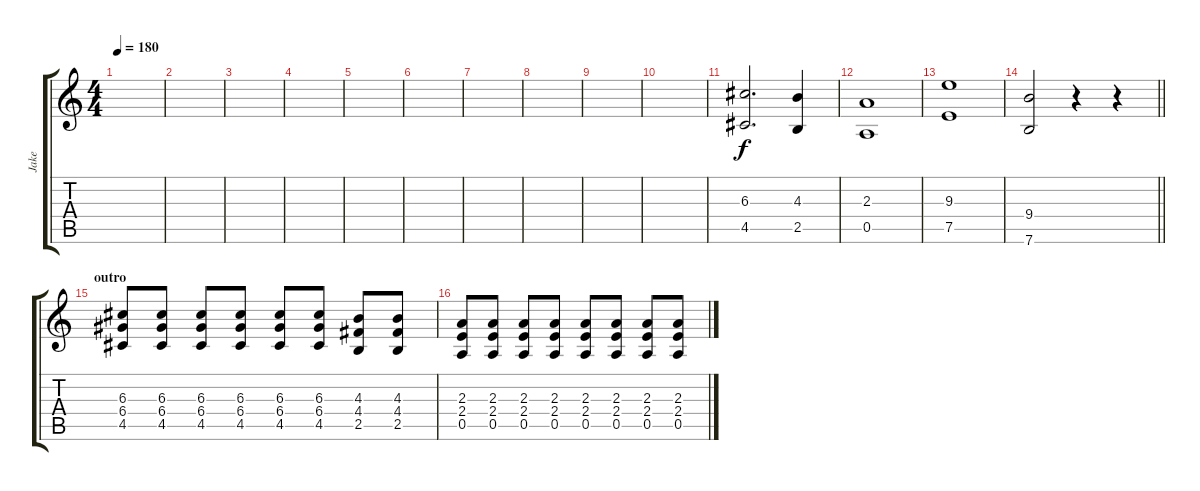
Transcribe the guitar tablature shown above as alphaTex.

\track ("Jake" "Jake") {instrument distortionguitar}
\staff {score tabs}
\tuning (E4 B3 G3 D3 A2 E2) {hide}
\ts (4 4)
\tempo 180
\clef g2
\ks c
|
|
|
|
|
|
|
|
|
|
(6.3 4.5).2{d} (4.3 2.5).4 |
(2.3 0.5).1 |
(9.3 7.5).1 |
\barLineRight lightlight
(9.4 7.6).2 r.4 r.4 |
\section ("" "outro")
(6.3 6.4 4.5).8 (6.3 6.4 4.5).8 (6.3 6.4 4.5).8 (6.3 6.4 4.5).8 (6.3 6.4 4.5).8 (6.3 6.4 4.5).8 (4.3 4.4 2.5).8 (4.3 4.4 2.5).8 |
(2.3 2.4 0.5).8 (2.3 2.4 0.5).8 (2.3 2.4 0.5).8 (2.3 2.4 0.5).8 (2.3 2.4 0.5).8 (2.3 2.4 0.5).8 (2.3 2.4 0.5).8 (2.3 2.4 0.5).8
